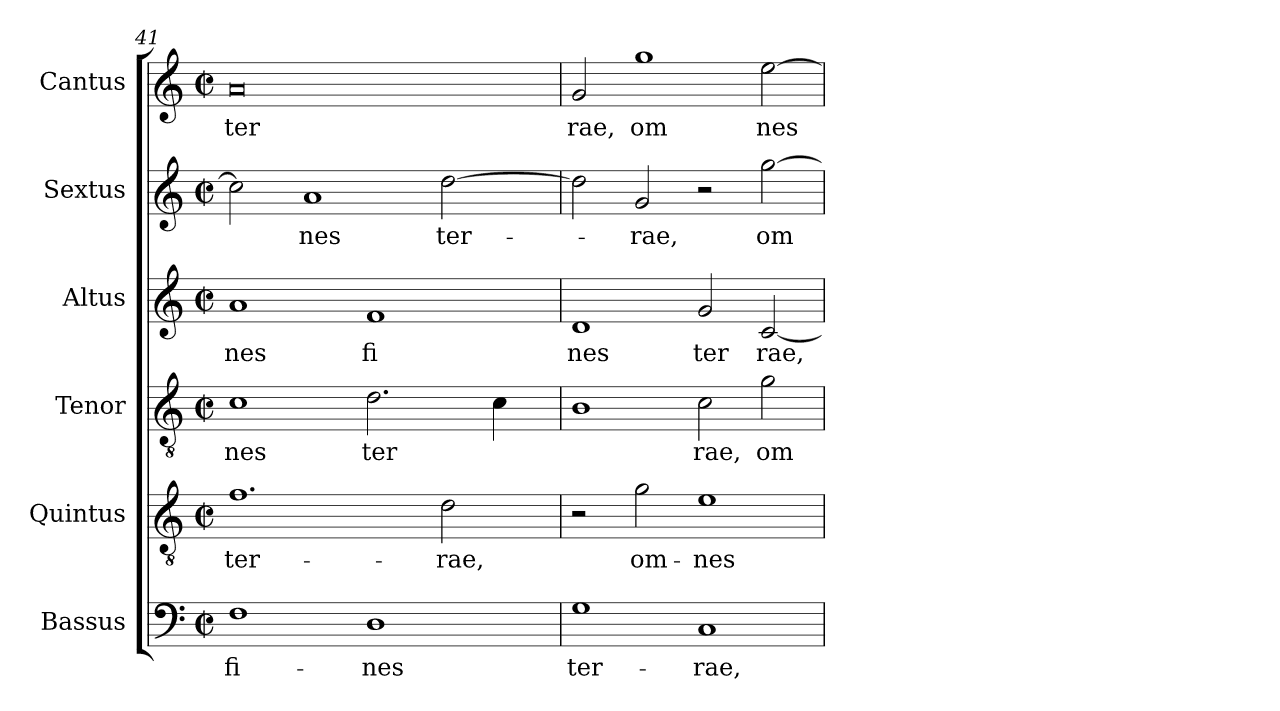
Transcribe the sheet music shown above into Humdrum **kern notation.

**kern	**text	**kern	**text	**kern	**text	**kern	**text	**kern	**text	**kern	**text
*part6	*part6	*part5	*part5	*part4	*part4	*part3	*part3	*part2	*part2	*part1	*part1
*staff6	*staff6	*staff5	*staff5	*staff4	*staff4	*staff3	*staff3	*staff2	*staff2	*staff1	*staff1
*I"Bassus	*	*I"Quintus	*	*I"Tenor	*	*I"Altus	*	*I"Sextus	*	*I"Cantus	*
!!LO:LB:g=z
*clefF4	*	*clefGv2	*	*clefGv2	*	*clefG2	*	*clefG2	*	*clefG2	*
*	*	*	*	*	*	*k[]	*	*	*	*	*
*	*	*	*	*	*	*C:	*	*	*	*	*
*M2/2	*	*M2/2	*	*M2/2	*	*M2/2	*	*M2/2	*	*M2/2	*
*met(c|)	*	*met(c|)	*	*met(c|)	*	*met(c|)	*	*met(c|)	*	*met(c|)	*
=41	=41	=41	=41	=41	=41	=41	=41	=41	=41	=41	=41
!	!LO:LY:b:cj	!	!LO:LY:b:cj	!	!LO:LY:b:cj	!	!LO:LY:b:cj	!	!	!	!LO:LY:b:cj
*	*	*	*	*	*	*	*	*^	*	*	*
1F	fi-	1.f	ter-	1c	-nes	1a	nes	2cc\]	32.ryy	.	0a	ter
.	.	.	.	.	.	.	.	.	1ryy	.	.	.
!	!	!	!	!	!	!	!	!	!	!LO:LY:b:cj	!	!
.	.	.	.	.	.	.	.	1a	.	nes	.	.
!	!LO:LY:b:cj	!	!	!	!LO:LY:b	!	!LO:LY:b:cj	!	!	!	!	!
1D	-nes	.	.	2.d\	ter	1f	fi	.	.	.	.	.
.	.	.	.	.	.	.	.	.	2ryy	.	.	.
!	!	!	!LO:LY:b:cj	!	!	!	!	!	!	!LO:LY:b	!	!
.	.	2d\	-rae,	.	.	.	.	[>2dd\	.	ter-	.	.
.	.	.	.	.	.	.	.	.	4ryy	.	.	.
.	.	.	.	4c\	.	.	.	.	.	.	.	.
.	.	.	.	.	.	.	.	.	8ryy	.	.	.
.	.	.	.	.	.	.	.	.	16ryy	.	.	.
.	.	.	.	.	.	.	.	.	64ryy	.	.	.
=42	=42	=42	=42	=42	=42	=42	=42	=42	=42	=42	=42	=42
!	!LO:LY:b:cj	!	!	!	!	!	!LO:LY:b:cj	!	!	!	!	!LO:LY:b:cj
*	*	*	*	*	*	*	*	*v	*v	*	*	*
1G	ter-	2r	.	1B	.	1d	nes	2dd\]	.	2g/	rae,
!	!	!	!LO:LY:b:cj	!	!	!	!	!	!LO:LY:b:cj	!	!LO:LY:b:cj
.	.	2g\	om-	.	.	.	.	2g/	-rae,	1gg	om
!	!LO:LY:b:cj	!	!LO:LY:b:cj	!	!LO:LY:b:cj	!	!LO:LY:b:cj	!	!	!	!
1C	-rae,	1e	-nes	2c\	rae,	2g/	ter	2r	.	.	.
!	!	!	!	!	!LO:LY:b:cj	!	!LO:LY:b	!	!LO:LY:b	!	!LO:LY:b
.	.	.	.	2g\	om	[<2c/	rae,	[>2gg\	om-	[>2ee\	nes
=	=	=	=	=	=	=	=	=	=	=	=
*-	*-	*-	*-	*-	*-	*-	*-	*-	*-	*-	*-
